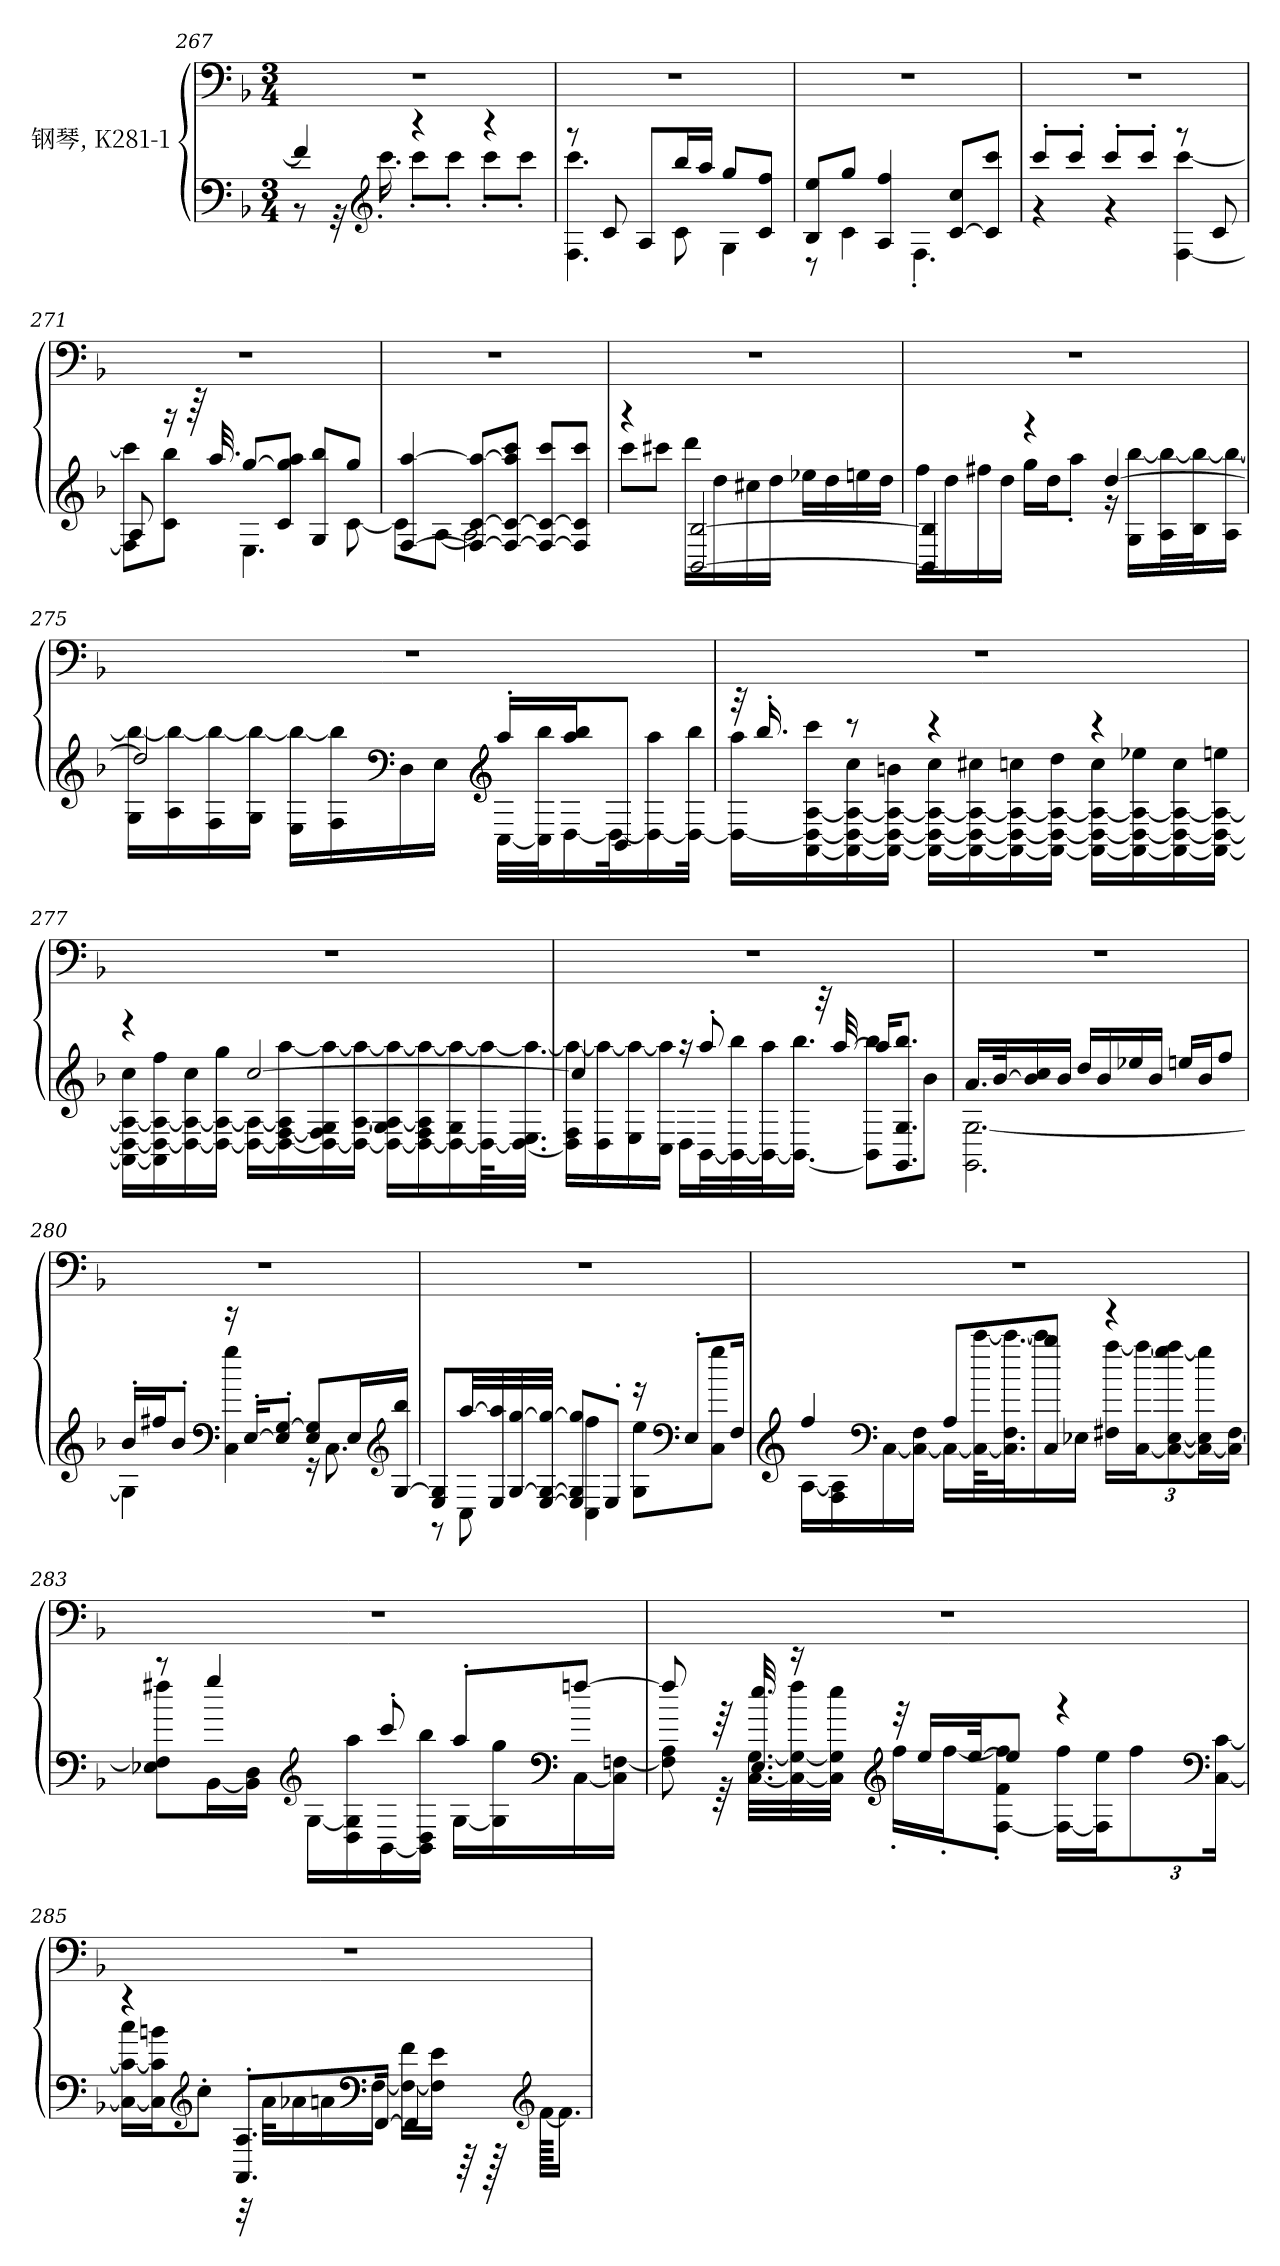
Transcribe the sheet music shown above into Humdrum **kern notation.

**kern	**kern
*part1	*part1
*staff2	*staff1
*I"钢琴, K281-1	*
*clefF4	*clefF4
*k[b-]	*k[b-]
*M3/4	*M3/4
=267	=267
*^	*
4f/]	8r	2.r
.	32r	.
*clefG2	*	*
.	16.ccc'\	.
4r	8ccc'\L	.
.	8ccc'\J	.
4r	8ccc'\L	.
.	8ccc'\J	.
!!LO:LB:g=z
=268	=268	=268
8r	4.F\ 4.ccc\	2.r
8c/	.	.
8A/L	.	.
16bb-/L	8c\	.
16aa/JJ	.	.
8gg/L	4G\	.
8c/ 8ff/J	.	.
=269	=269	=269
8B-/ 8ee/L	8r	2.r
8gg/J	4c\	.
4A/ 4ff/	.	.
.	4.F'\	.
[8c/ 8cc/L	.	.
8c/] 8ccc/J	.	.
=270	=270	=270
8ccc'/L	4r	2.r
8ccc'/J	.	.
8ccc'/L	4r	.
8ccc'/J	.	.
8r	[4F\ [4ccc\	.
8c/	.	.
=271	=271	=271
8A/	8F\] 8ccc\]L	2.r
16r	8c\ 8bb-\J	.
64r	.	.
32.aa/	.	.
[8gg/L	4.E\	.
8c/ 8gg/] 8aa/J	.	.
8G/ 8bb-/L	.	.
8gg/J	[8c\	.
!!LO:PB:g=z
=272	=272	=272
[4F/ [4aa/	8c\L]	2.r
.	[8A\J	.
8F/_ [8c/ 8aa/_L	2A\]	.
8F/_ 8c/_ 8aa/] 8ccc/J	.	.
8F/_ 8c/_ 8ccc/L	.	.
8F/] 8c/] 8ccc/J	.	.
=273	=273	=273
4r	8ccc\L	2.r
.	8ccc#X\J	.
[2BB-/ [2B-/	16ddd\LL	.
.	16dd\	.
.	16cc#X\	.
.	16dd\JJ	.
.	16ee-X\LL	.
.	16dd\	.
.	16een\	.
.	16dd\JJ	.
=274	=274	=274
4BB-/] 4B-/]	16ff\LL	2.r
.	16dd\	.
.	16ff#X\	.
.	16dd\JJ	.
4r	16gg\LL	.
.	16dd\J	.
.	8aa'\J	.
[4dd/	16r	.
.	16G\ [16bb-\LL	.
.	32A\ 32bb-\_L	.
.	32B-\ 32bb-\_J	.
.	16A\ 16bb-\_JJ	.
!!LO:LB:g=z
=275	=275	=275
2dd/]	16G\ 16bb-\_LL	2.r
.	16A\ 16bb-\_	.
.	16F\ 16bb-\_	.
.	16G\ 16bb-\_JJ	.
.	16E\ 16bb-\_LL	.
.	16F\ 16bb-\]	.
*clefF4	*	*
.	16D\	.
.	16E\JJ	.
*clefG2	*	*
16aa'/LL	[32C\LLL	.
.	32C\] 32bb-\J	.
16aa/ 16bb-/J	[16D\	.
8BB-/J	32D\K_	.
.	16D\_ 16aa\	.
.	32D\_ 32bb-\JJk	.
!!LO:LB:g=z
=276	=276	=276
32r	16D\_ 16aa\LL	2.r
16.bb-'/	.	.
.	[16AA\ 16D\_ [16A\ 16ccc\	.
8r	16AA\_ 16D\_ 16A\_ 16cc\	.
.	16AA\_ 16D\_ 16A\_ 16bn\JJ	.
4r	16AA\_ 16D\_ 16A\_ 16cc\LL	.
.	16AA\_ 16D\_ 16A\_ 16cc#X\	.
.	16AA\_ 16D\_ 16A\_ 16ccn\	.
.	16AA\_ 16D\_ 16A\_ 16dd\JJ	.
4r	16AA\_ 16D\_ 16A\_ 16cc\LL	.
.	16AA\_ 16D\_ 16A\_ 16ee-X\	.
.	16AA\_ 16D\_ 16A\_ 16cc\	.
.	16AA\_ 16D\_ 16A\_ 16een\JJ	.
=277	=277	=277
4r	16AA\_ 16D\_ 16A\_ 16cc\LL	2.r
.	16AA\] 16D\_ 16A\_ 16ff\	.
.	16D\_ 16A\_ 16cc\	.
.	16D\_ 16A\_ 16gg\JJ	.
[2cc/	16D\_ 16A\_LL	.
.	16D\_ [16F\ 16A\] [16aa\	.
.	16D\_ 16F\] 16G\ 16aa\_	.
.	16D\_ [16A\ 16aa\_JJ	.
.	16D\_ 16G\ 16A\_ 16aa\_LL	.
.	16D\_ 16F\ 16A\] 16aa\_	.
.	16D\_ 16G\ 16aa\_	.
.	64D\_ 64aa\_KL	.
.	32.D\_ 32.E\ 32.aa\_JJJ	.
!!LO:LB:g=z
=278	=278	=278
4cc/]	16D\] 16F\ 16aa\_LL	2.r
.	16D\ 16aa\_	.
.	16E\ 16aa\_	.
.	16C\ 16aa\]JJ	.
16r	16D\LL	.
8aa'/	[32BB-\L	.
.	32BB-\_ 32bb-\	.
.	32BB-\_ 32aa\J	.
.	16.BB-\_ 16.bb-\JJ	.
32r	.	.
[32aa/	.	.
16aa/KL]	8BB-\] 8bb-\L	.
8.GG/ 8.G/ 8.bb-/J	.	.
.	8b-\J	.
=279	=279	=279
16.a/LL	2.GG\ [2.G\	2.r
[32b-/K	.	.
16b-/] 16cc/	.	.
16b-/JJ	.	.
16dd/LL	.	.
16b-/	.	.
16ee-X/	.	.
16b-/JJ	.	.
16een/LL	.	.
16b-/J	.	.
8ff/J	.	.
!!LO:LB:g=z
=280	=280	=280
16b-'/LL	4G\]	2.r
16ff#X/J	.	.
8b-'/J	.	.
*clefF4	*	*
16r	4C\ 4gg\	.
[16E'/KL	.	.
8E/]' [8G/'J	.	.
8E/ 8G/]L	16r	.
.	8.C\	.
16E/L	.	.
*clefG2	*	*
[16G/ 16bb-/JJ	.	.
=281	=281	=281
8E/ 8G/]L	8r	2.r
[32aa/LL	8C\	.
32E/ 32aa/]	.	.
[32G/ [32gg/	.	.
[32E/ 32G/_ 32gg/_JJJ	.	.
8E/] 8G/] 8gg/]L	4C\ 4ff\	.
8E'/J	.	.
16r	8G\ 8ee\L	.
*clefF4	*	*
8E'/L	.	.
.	8C\ 8gg\J	.
16F/Jk	.	.
!!LO:LB:g=z
=282	=282	=282
*clefG2	*	*
4ff/	[16A\LL	2.r
.	16F\ 16A\]	.
*clefF4	*	*
.	[16C\	.
.	16C\_ 16F\JJ	.
8A/L	16C\LL_	.
.	64C\_ [64ccc\KL	.
.	32.C\] 32.F\ 32.ccc\_J	.
8C/ 8bb-/J	16ccc\]	.
.	16E-X\JJ	.
*	*Xbrackettup	*
4r	24F#X\ [24aa\LL	.
.	[24C\ 24aa\_J	.
.	12C\_ [12E-\ [12gg\ 12aa\]	.
.	24C\_ 24E-\] 24gg\]L	.
.	24C\] [24F#\JJ	.
!!LO:PB:g=z
=283	=283	=283
8r	8E-X\ 8F#\] 8ff#X\L	2.r
4gg/	[16BB-\L	.
.	16BB-\] 16D\JJ	.
*clefG2	*	*
.	[16G\LL	.
.	16D\ 16G\] 16aa\	.
8ccc'/	[16BB-\	.
.	16BB-\] 16D\ 16bb-\JJ	.
8aa'/L	[16G\LL	.
.	16G\] 16gg\	.
*clefF4	*	*
[8ffn/J	[16C\	.
.	16C\] [16Fn\JJ	.
=284	=284	=284
8ff/]	8F\] 8A\	2.r
64r	64r	.
32.E/ 32.ee/	[32.C\ [32.G\LLL	.
16r	32C\_ 32G\_ 32ff\	.
.	32C\] 32G\] 32ee\JJJ	.
*clefG2	*	*
32r	16ff'\LL	.
16ee/LL	.	.
.	[16ff'\J	.
[32ee/JK	.	.
8ee/J]	[8F\' 8f\' 8ff\]'J	.
4r	16F\_ 16ff\LL	.
.	16F\] 16ee\J	.
.	12ff\	.
*clefF4	*	*
.	[24C\ [24c\Jk	.
!!LO:LB:g=z
=285	=285	=285
4r	16C\_ 16c\_ 16cc\LL	2.r
.	16C\] 16c\] 16bn\J	.
*clefG2	*	*
.	8cc'\J	.
8.AA/' 8.A/'L	32r	.
.	32a\KLL	.
.	16a-X\	.
.	16an\	.
*clefF4	*	*
[16FF/Jk	[16F\JJ	.
4FF/]	16F\_ 16f\LL	.
.	16F\] 16e\JJ	.
.	64r	.
.	128r	.
*clefG2	*	*
.	[128f\KKKLL	.
.	16.f\JJ]	.
*v	*v	*
=	=
*-	*-
